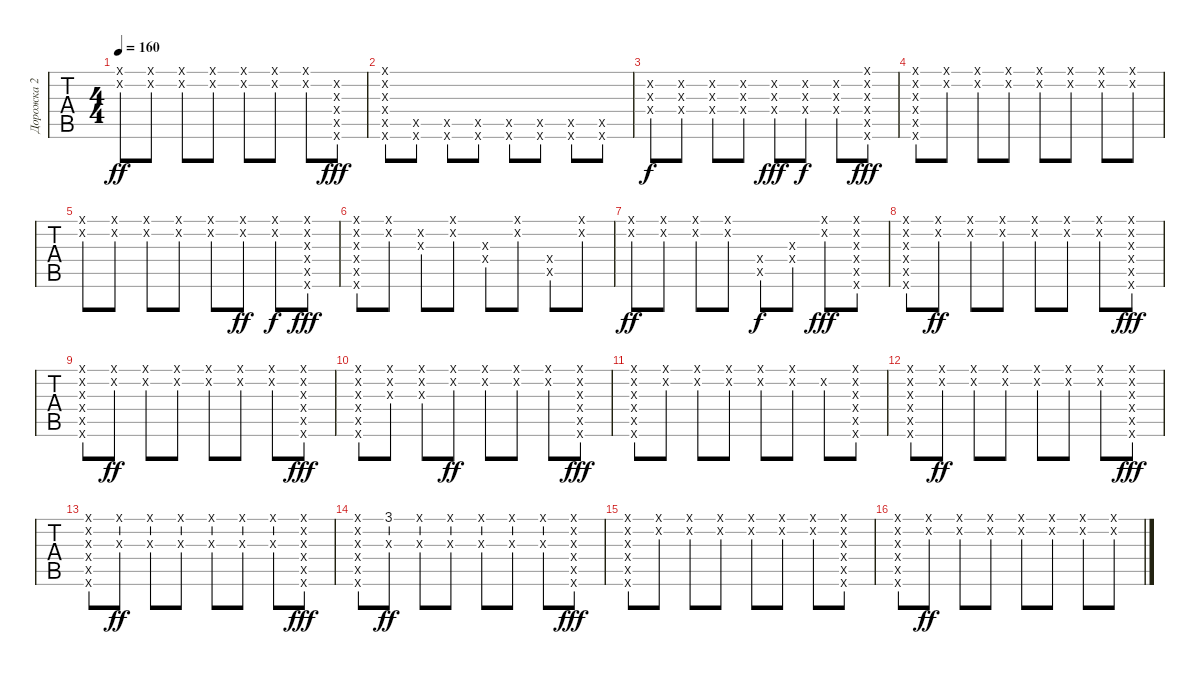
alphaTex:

\track ("Дорожка 2" "Дорожка 2") {instrument acousticguitarsteel}
\staff {tabs}
\tuning (E4 B3 G3 D3 A2 E2) {hide}
\ts (4 4)
\tempo 160
\clef g2
\ks c
(2.1{x} 2.2{x}).8{dy ff} (2.1{x} 2.2{x}).8 (2.1{x} 2.2{x}).8 (2.1{x} 2.2{x}).8 (2.1{x} 2.2{x}).8 (2.1{x} 2.2{x}).8 (2.1{x} 2.2{x}).8 (2.2{x} 3.3{x} 4.4{x} 4.5{x} 2.6{x}).8{dy fff} |
(2.1{x} 3.2{x} 4.3{x} 4.4{x} 2.5{x} 2.6{x}).8 (2.5{x} 2.6{x}).8 (2.5{x} 2.6{x}).8 (2.5{x} 2.6{x}).8 (2.5{x} 2.6{x}).8 (2.5{x} 2.6{x}).8 (2.5{x} 2.6{x}).8 (2.5{x} 2.6{x}).8 |
(3.2{x} 4.3{x} 4.4{x}).8{dy f} (3.2{x} 4.3{x} 4.4{x}).8 (3.2{x} 4.3{x} 4.4{x}).8 (3.2{x} 4.3{x} 4.4{x}).8 (3.2{x} 4.3{x} 4.4{x}).8{dy fff} (3.2{x} 4.3{x} 4.4{x}).8{dy f} (3.2{x} 4.3{x} 4.4{x}).8 (2.1{x} 3.2{x} 4.3{x} 4.4{x} 2.5{x} 2.6{x}).8{dy fff} |
(3.1{x} 0.2{x} 0.3{x} 2.4{x} 2.5{x} 0.6{x}).8{instrument tremolostrings} (5.1{x} 5.2{x}).8 (3.1{x} 0.2{x}).8 (2.1{x} 0.2{x}).8 (0.1{x} 0.2{x}).8 (2.1{x} 0.2{x}).8 (3.1{x} 0.2{x}).8 (7.1{x} 8.2{x}).8 |
(7.1{x} 8.2{x}).8{instrument tremolostrings} (5.1{x} 5.2{x}).8 (3.1{x} 0.2{x}).8 (2.1{x} 0.2{x}).8 (0.1{x} 0.2{x}).8 (2.1{x} 0.2{x}).8{dy ff} (3.1{x} 0.2{x}).8{dy f} (3.1{x} 0.2{x} 0.3{x} 2.4{x} 2.5{x} 0.6{x}).8{dy fff} |
(3.1{x} 2.2{x} 0.3{x} 2.4{x} 0.5{x} 0.6{x}).8 (3.1{x} 2.2{x}).8 (2.2{x} 0.3{x}).8 (0.1{x} 2.2{x}).8 (0.3{x} 2.4{x}).8 (0.1{x} 2.2{x}).8 (2.4{x} 4.5{x}).8 (5.1{x} 5.2{x}).8 |
(7.1{x} 8.2{x}).8{dy ff} (3.1{x} 5.2{x}).8 (2.1{x} 2.2{x}).8 (0.1{x} 2.2{x}).8 (2.4{x} 0.5{x}).8{dy f} (0.3{x} 2.4{x}).8 (0.1{x} 2.2{x}).8{dy fff} (0.1{x} 2.2{x} 2.3{x} 2.4{x} 0.5{x} 0.6{x}).8 |
(5.1{x} 7.2{x} 7.3{x} 7.4{x} 5.5{x} 5.6{x}).8 (5.1{x} 7.2{x}).8{dy ff} (5.1{x} 7.2{x}).8 (5.1{x} 7.2{x}).8 (5.1{x} 7.2{x}).8 (5.1{x} 7.2{x}).8 (5.1{x} 7.2{x}).8 (5.1{x} 7.2{x} 7.3{x} 7.4{x} 5.5{x} 5.6{x}).8{dy fff} |
(5.1{x} 2.2{x} 2.3{x} 2.4{x} 0.5{x} 0.6{x}).8 (5.1{x} 2.2{x}).8{dy ff} (5.1{x} 2.2{x}).8 (5.1{x} 2.2{x}).8 (5.1{x} 2.2{x}).8 (5.1{x} 2.2{x}).8 (5.1{x} 2.2{x}).8 (5.1{x} 2.2{x} 2.3{x} 2.4{x} 0.5{x} 0.6{x}).8{dy fff} |
(0.1{x} 1.2{x} 2.3{x} 2.4{x} 0.5{x} 0.6{x}).8 (5.1{x} 5.2{x} 5.3{x}).8 (5.1{x} 5.2{x} 5.3{x}).8 (5.1{x} 1.2{x}).8{dy ff} (5.1{x} 1.2{x}).8 (5.1{x} 1.2{x}).8 (5.1{x} 1.2{x}).8 (5.1{x} 1.2{x} 2.3{x} 2.4{x} 0.5{x} 0.6{x}).8{dy fff} |
(7.1{x} 1.2{x} 2.3{x} 2.4{x} 0.5{x} 0.6{x}).8 (7.1{x} 1.2{x}).8 (5.1{x} 1.2{x}).8 (3.1{x} 1.2{x}).8 (2.1{x} 1.2{x}).8 (0.1{x} 1.2{x}).8 4.2{x}.8 (5.1{x} 1.2{x} 2.3{x} 2.4{x} 0.5{x} 0.6{x}).8 |
(7.1{x} 8.2{x} 9.3{x} 9.4{x} 7.5{x} 7.6{x}).8{instrument tremolostrings} (5.1{x} 5.2{x}).8{dy ff} (3.1{x} 0.2{x}).8 (2.1{x} 0.2{x}).8 (0.1{x} 0.2{x}).8 (2.1{x} 0.2{x}).8 (3.1{x} 0.2{x}).8 (0.1{x} 0.2{x} 0.3{x} 2.4{x} 2.5{x} 0.6{x}).8{dy fff} |
(6.1{x} 2.2{x} 3.3{x} 4.4{x} 4.5{x} 2.6{x}).8{instrument tremolostrings} (5.1{x} 3.3{x}).8{dy ff} (3.1{x} 3.3{x}).8 (2.1{x} 3.3{x}).8 (0.1{x} 3.3{x}).8 (2.1{x} 3.3{x}).8 (3.1{x} 3.3{x}).8 (6.1{x} 2.2{x} 3.3{x} 4.4{x} 4.5{x} 2.6{x}).8{dy fff} |
(5.1{x} 2.2{x} 2.3{x} 2.4{x} 0.5{x} 0.6{x}).8 (3.1 2.3{x}).8{dy ff} (3.1{x} 2.3{x}).8 (3.1{x} 2.3{x}).8 (3.1{x} 2.3{x}).8 (3.1{x} 2.3{x}).8 (3.1{x} 2.3{x}).8 (3.1{x} 2.2{x} 2.3{x} 2.4{x} 0.5{x} 0.6{x}).8{dy fff} |
(2.1{x} 2.2{x} 3.3{x} 4.4{x} 4.5{x} 2.6{x}).8 (2.1{x} 2.2{x}).8 (2.1{x} 2.2{x}).8 (2.1{x} 2.2{x}).8 (2.1{x} 2.2{x}).8 (2.1{x} 2.2{x}).8 (2.1{x} 2.2{x}).8 (2.1{x} 2.2{x} 3.3{x} 4.4{x} 4.5{x} 2.6{x}).8 |
(2.1{x} 3.2{x} 4.3{x} 4.4{x} 2.5{x} 2.6{x}).8 (5.1{x} 4.2{x}).8{dy ff} (5.1{x} 4.2{x}).8 (5.1{x} 4.2{x}).8 (5.1{x} 4.2{x}).8 (5.1{x} 4.2{x}).8 (5.1{x} 4.2{x}).8 (5.1{x} 4.2{x}).8
